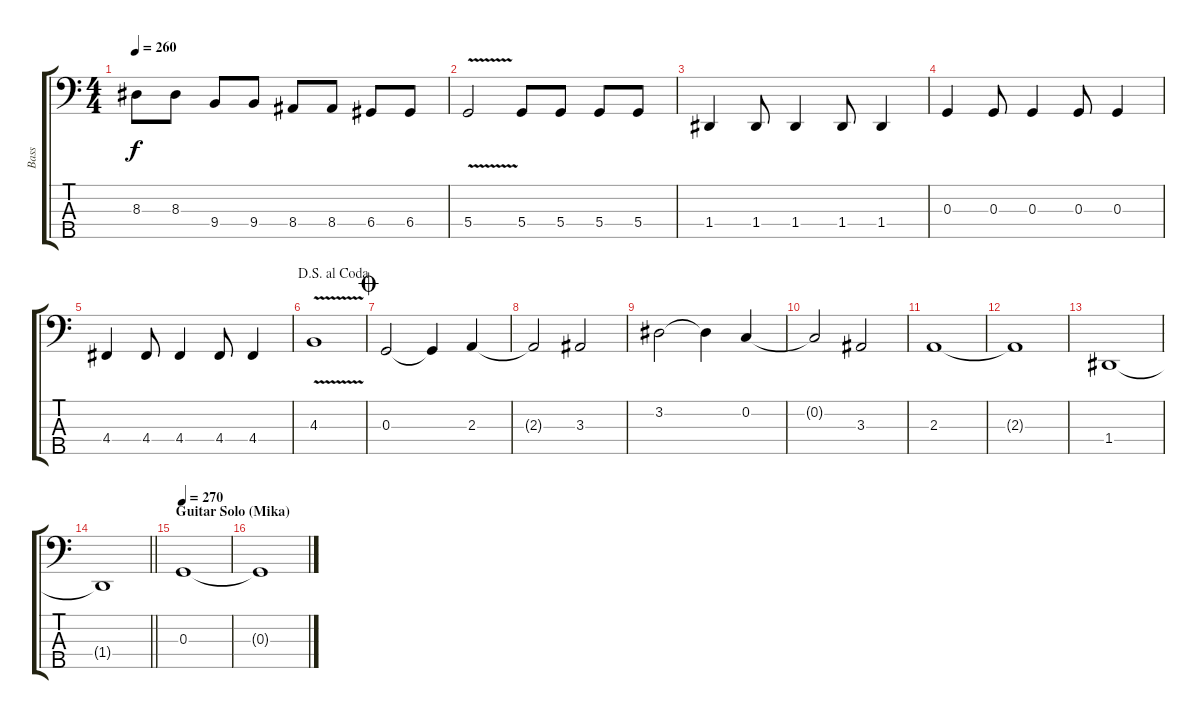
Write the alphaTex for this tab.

\track ("Bass" "Bass") {instrument electricbassfinger}
\staff {score tabs}
\tuning (F2 C2 G1 D1 A0) {hide}
\ts (4 4)
\tempo 260
\clef f4
\ks c
8.3.8{dy f} 8.3.8 9.4.8 9.4.8 8.4.8 8.4.8 6.4.8 6.4.8 |
5.4{v}.2 5.4.8 5.4.8 5.4.8 5.4.8 |
1.4.4 1.4.8 1.4.4 1.4.8 1.4.4 |
0.3.4 0.3.8 0.3.4 0.3.8 0.3.4 |
4.4.4 4.4.8 4.4.4 4.4.8 4.4.4 |
\jump dalsegnoalcoda
4.3{v}.1 |
\jump coda
0.3.2 0.3{t}.4 2.3.4 |
2.3{t}.2 3.3.2 |
3.2.2 3.2{t}.4 0.2.4 |
0.2{t}.2 3.3.2 |
2.3.1 |
2.3{t}.1 |
1.4.1 |
\barLineRight lightlight
1.4{t}.1 |
\section ("" "Guitar Solo (Mika)")
\tempo 270
0.3.1 |
0.3{t}.1
